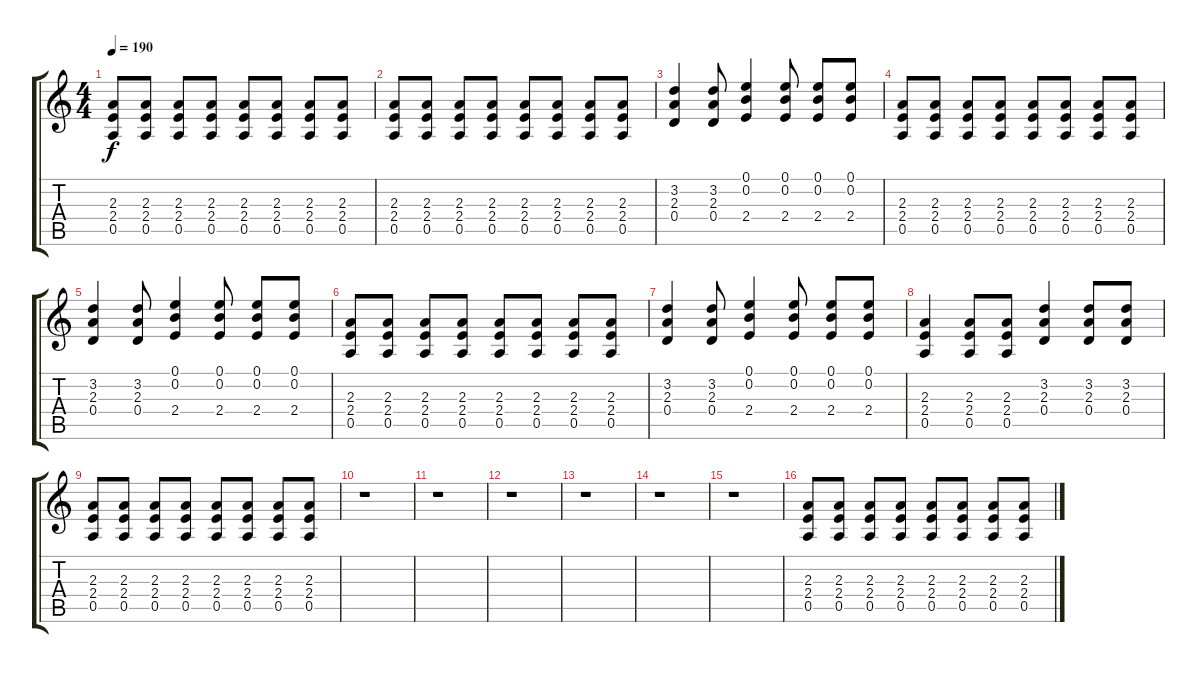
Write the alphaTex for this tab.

\track "" {instrument distortionguitar}
\staff {score tabs}
\tuning (E4 B3 G3 D3 A2 E2) {hide}
\ts (4 4)
\tempo 190
\clef g2
\ks c
(2.3 2.4 0.5).8{dy f} (2.3 2.4 0.5).8 (2.3 2.4 0.5).8 (2.3 2.4 0.5).8 (2.3 2.4 0.5).8 (2.3 2.4 0.5).8 (2.3 2.4 0.5).8 (2.3 2.4 0.5).8 |
(2.3 2.4 0.5).8 (2.3 2.4 0.5).8 (2.3 2.4 0.5).8 (2.3 2.4 0.5).8 (2.3 2.4 0.5).8 (2.3 2.4 0.5).8 (2.3 2.4 0.5).8 (2.3 2.4 0.5).8 |
(3.2 2.3 0.4).4 (3.2 2.3 0.4).8 (0.1 0.2 2.4).4 (0.1 0.2 2.4).8 (0.1 0.2 2.4).8 (0.1 0.2 2.4).8 |
(2.3 2.4 0.5).8 (2.3 2.4 0.5).8 (2.3 2.4 0.5).8 (2.3 2.4 0.5).8 (2.3 2.4 0.5).8 (2.3 2.4 0.5).8 (2.3 2.4 0.5).8 (2.3 2.4 0.5).8 |
(3.2 2.3 0.4).4 (3.2 2.3 0.4).8 (0.1 0.2 2.4).4 (0.1 0.2 2.4).8 (0.1 0.2 2.4).8 (0.1 0.2 2.4).8 |
(2.3 2.4 0.5).8 (2.3 2.4 0.5).8 (2.3 2.4 0.5).8 (2.3 2.4 0.5).8 (2.3 2.4 0.5).8 (2.3 2.4 0.5).8 (2.3 2.4 0.5).8 (2.3 2.4 0.5).8 |
(3.2 2.3 0.4).4 (3.2 2.3 0.4).8 (0.1 0.2 2.4).4 (0.1 0.2 2.4).8 (0.1 0.2 2.4).8 (0.1 0.2 2.4).8 |
(2.3 2.4 0.5).4 (2.3 2.4 0.5).8 (2.3 2.4 0.5).8 (3.2 2.3 0.4).4 (3.2 2.3 0.4).8 (3.2 2.3 0.4).8 |
(2.3 2.4 0.5).8 (2.3 2.4 0.5).8 (2.3 2.4 0.5).8 (2.3 2.4 0.5).8 (2.3 2.4 0.5).8 (2.3 2.4 0.5).8 (2.3 2.4 0.5).8 (2.3 2.4 0.5).8 |
r.1 |
r.1 |
r.1 |
r.1 |
r.1 |
r.1 |
(2.3 2.4 0.5).8 (2.3 2.4 0.5).8 (2.3 2.4 0.5).8 (2.3 2.4 0.5).8 (2.3 2.4 0.5).8 (2.3 2.4 0.5).8 (2.3 2.4 0.5).8 (2.3 2.4 0.5).8
